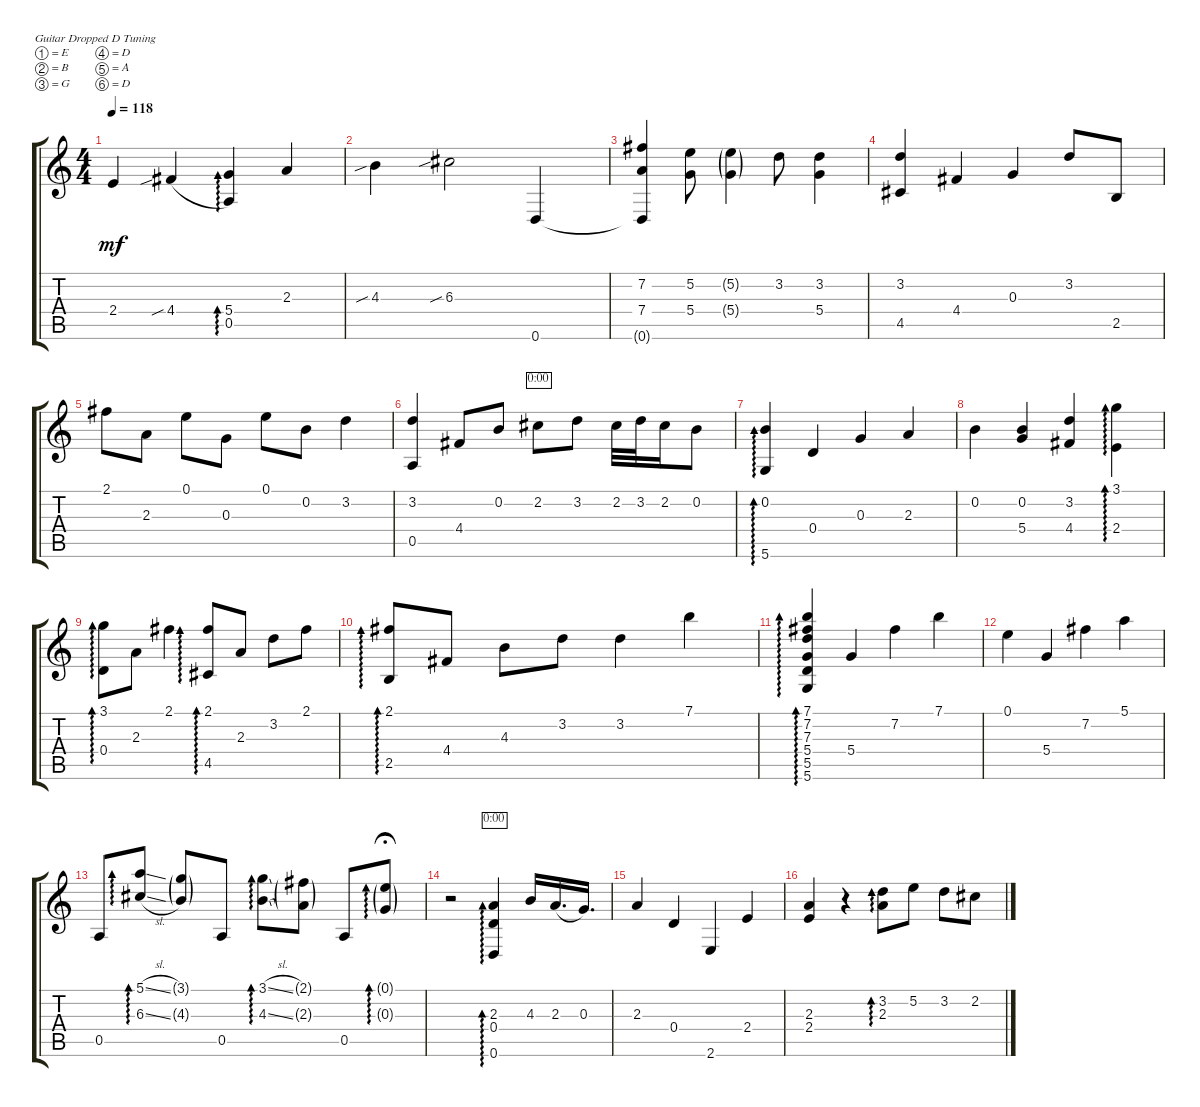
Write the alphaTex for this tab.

\defaultSystemsLayout 4
\bracketExtendMode groupsimilarinstruments
\singleTrackTrackNamePolicy hidden
\firstSystemTrackNameOrientation horizontal
\otherSystemsTrackNameOrientation horizontal
\track ("Nylon Guitar" "N-Gt") {instrument acousticguitarnylon}
\staff {score tabs}
\tuning (E4 B3 G3 D3 A2 D2)
\ts (4 4)
\tempo 118
\clef g2
\ks c
2.4.4{dy mf} 4.4{sib}.4{legatoorigin} (5.4 0.5).4{ad 0} 2.3.4 |
4.3{sib}.4 6.3{sib}.2 0.6.4 |
(7.2 7.4 0.6{t}).4 (5.2 5.4).8 (5.2{g} 5.4{g}).4 3.2.8 (3.2 5.4).4 |
(3.2 4.5).4 4.4.4 0.3.4 3.2.8 2.5.8 |
2.1.8 2.3.8 0.1.8 0.3.8 0.1.8 0.2.8 3.2.4 |
(3.2 0.5).4 4.4.8 0.2.8 2.2.8{timer} 3.2.8 2.2.32 3.2.32 2.2.16 0.2.8 |
(0.2 5.6).4{ad 0} 0.4.4 0.3.4 2.3.4 |
0.2.4 (0.2 5.4).4 (3.2 4.4).4 (2.4 3.1).4{ad 0} |
(3.1 0.4).8{ad 0} 2.3.8 2.1.4 (2.1 4.5).8{ad 0} 2.3.8 3.2.8 2.1.8 |
(2.1 2.5).8{ad 0} 4.4.8 4.3.8 3.2.8 3.2.4 7.1.4 |
(7.1 7.2 5.6 5.5 5.4 7.3).4{ad 0} 5.4.4 7.2.4 7.1.4 |
0.1.4 5.4.4 7.2.4 5.1.4 |
0.5.8 (5.1{sl} 6.3{sl}).8{ad 0} (3.1{g} 4.3{g}).8 0.5.8 (3.1{sl} 4.3{sl}).8{ad 0} (2.1{g} 2.3{g}).8 0.5.8 (0.3{g} 0.1{g}).8{ad 0 fermata (medium 1)} |
r.2 (2.3 0.4 0.6).4{ad 0 timer} 4.3.16 2.3.16{d legatoorigin} 0.3.16{d} |
2.3.4 0.4.4 2.6.4 2.4.4 |
(2.3 2.4).4 r.4 (3.2 2.3).8{ad 0} 5.2.8 3.2.8 2.2.8
